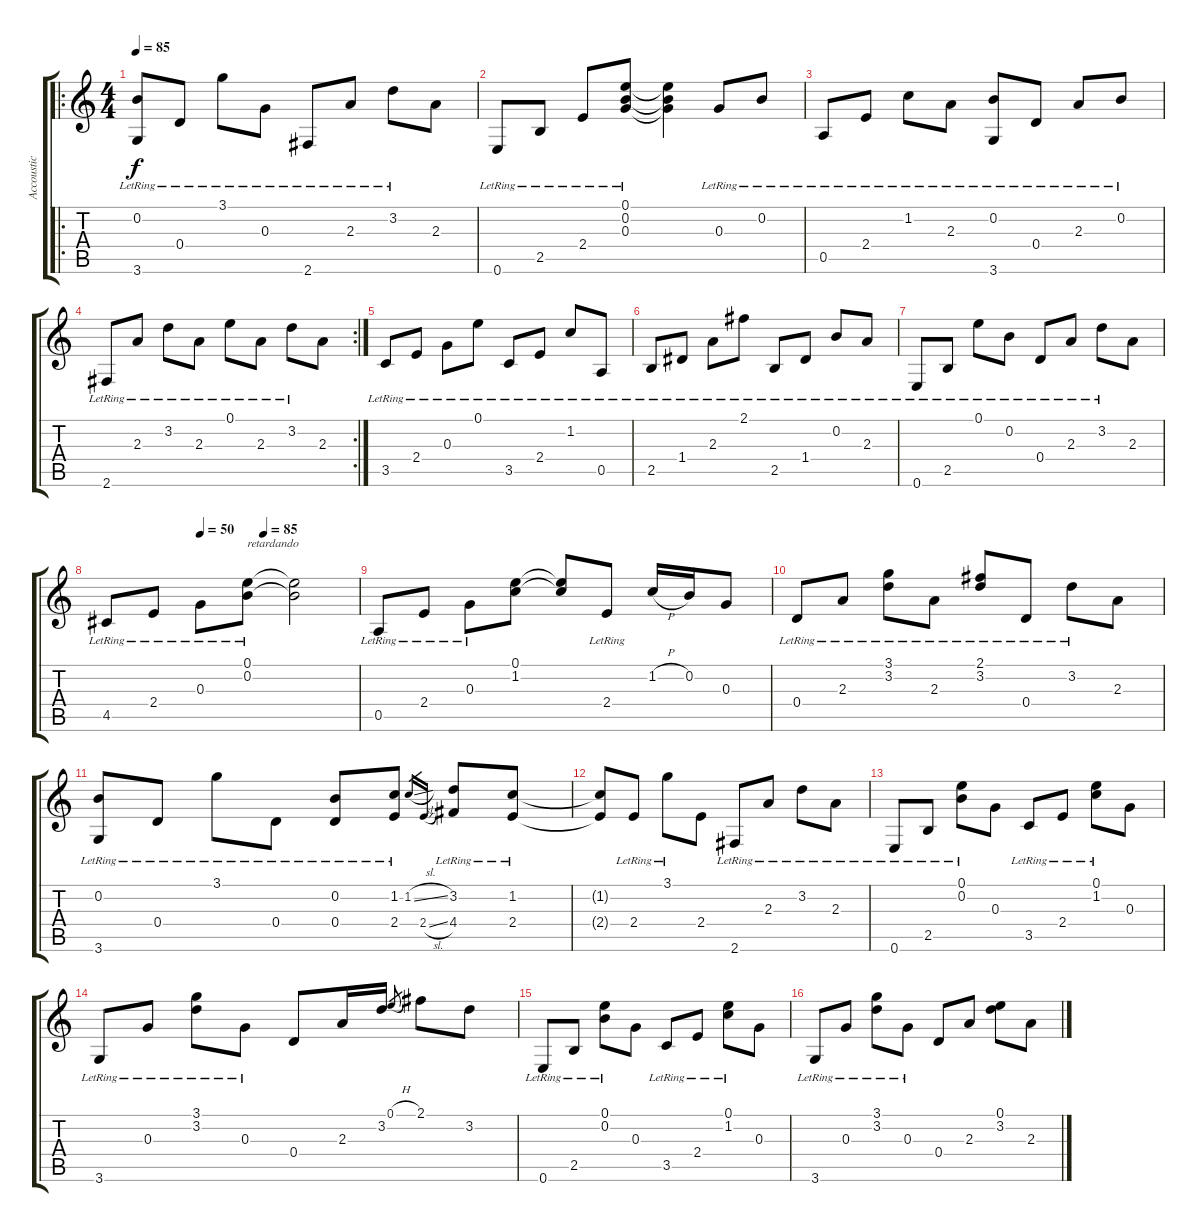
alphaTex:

\track ("Accoustic Guitar 1" "Accoustic ") {instrument acousticguitarsteel}
\staff {score tabs}
\tuning (E4 B3 G3 D3 A2 E2) {hide}
\ro
\ts (4 4)
\tempo 85
\clef g2
\ks c
(0.2{lr} 3.6{lr}).8{dy f} 0.4{lr}.8 3.1{lr}.8 0.3{lr}.8 2.6{lr}.8 2.3{lr}.8 3.2{lr}.8 2.3.8 |
0.6{lr}.8 2.5{lr}.8 2.4{lr}.8 (0.1 0.2{lr} 0.3{lr}).8 (0.1{t} 0.2{t} 0.3{t}).4 0.3{lr}.8 0.2{lr}.8 |
0.5{lr}.8 2.4{lr}.8 1.2{lr}.8 2.3{lr}.8 (0.2{lr} 3.6{lr}).8 0.4{lr}.8 2.3{lr}.8 0.2{lr}.8 |
\rc 2
2.6{lr}.8 2.3{lr}.8 3.2{lr}.8 2.3{lr}.8 0.1{lr}.8 2.3{lr}.8 3.2{lr}.8 2.3.8 |
3.5{lr}.8 2.4{lr}.8 0.3{lr}.8 0.1{lr}.8 3.5{lr}.8 2.4{lr}.8 1.2{lr}.8 0.5{lr}.8 |
2.5{lr}.8 1.4{lr}.8 2.3{lr}.8 2.1{lr}.8 2.5{lr}.8 1.4{lr}.8 0.2{lr}.8 2.3{lr}.8 |
0.6{lr}.8 2.5{lr}.8 0.1{lr}.8 0.2{lr}.8 0.4{lr}.8 2.3{lr}.8 3.2{lr}.8 2.3.8 |
\tempo (50 0.375)
\tempo (85 0.625)
4.5{lr}.8 2.4{lr}.8 0.3{lr}.8 (0.1{lr} 0.2{lr}).8{txt "retardando"} (0.1{t} 0.2{t}).2 |
0.5{lr}.8 2.4{lr}.8 0.3{lr}.8 (0.1 1.2).8 (0.1{t} 1.2{t}).8 2.4{lr}.8 1.2{h}.16 0.2.16 0.3.8 |
0.4{lr}.8 2.3{lr}.8 (3.1{lr} 3.2{lr}).8 2.3{lr}.8 (2.1{lr} 3.2{lr}).8 0.4{lr}.8 3.2{lr}.8 2.3.8 |
(0.2{lr} 3.6{lr}).8 0.4{lr}.8 3.1{lr}.8 0.4{lr}.8 (0.2{lr} 0.4{lr}).8 (1.2{lr} 2.4{lr}).8 1.2{sl}.16{gr} 2.4{sl}.16{gr} (3.2{lr} 4.4{lr}).8 (1.2{lr} 2.4{lr}).8 |
(1.2{t} 2.4{t}).8 2.4{lr}.8 3.1{lr}.8 2.4.8 2.6{lr}.8 2.3{lr}.8 3.2{lr}.8 2.3{lr}.8 |
0.6{lr}.8 2.5{lr}.8 (0.1{lr} 0.2{lr}).8 0.3.8 3.5{lr}.8 2.4{lr}.8 (0.1{lr} 1.2{lr}).8 0.3.8 |
3.6{lr}.8 0.3{lr}.8 (3.1{lr} 3.2{lr}).8 0.3{lr}.8 0.4.8 2.3.16 3.2.16 0.1{h}.8{gr} 2.1.8 3.2.8 |
0.6{lr}.8 2.5{lr}.8 (0.1{lr} 0.2{lr}).8 0.3.8 3.5{lr}.8 2.4{lr}.8 (0.1{lr} 1.2{lr}).8 0.3.8 |
3.6{lr}.8 0.3{lr}.8 (3.1{lr} 3.2{lr}).8 0.3{lr}.8 0.4.8 2.3.8 (0.1 3.2).8 2.3.8
